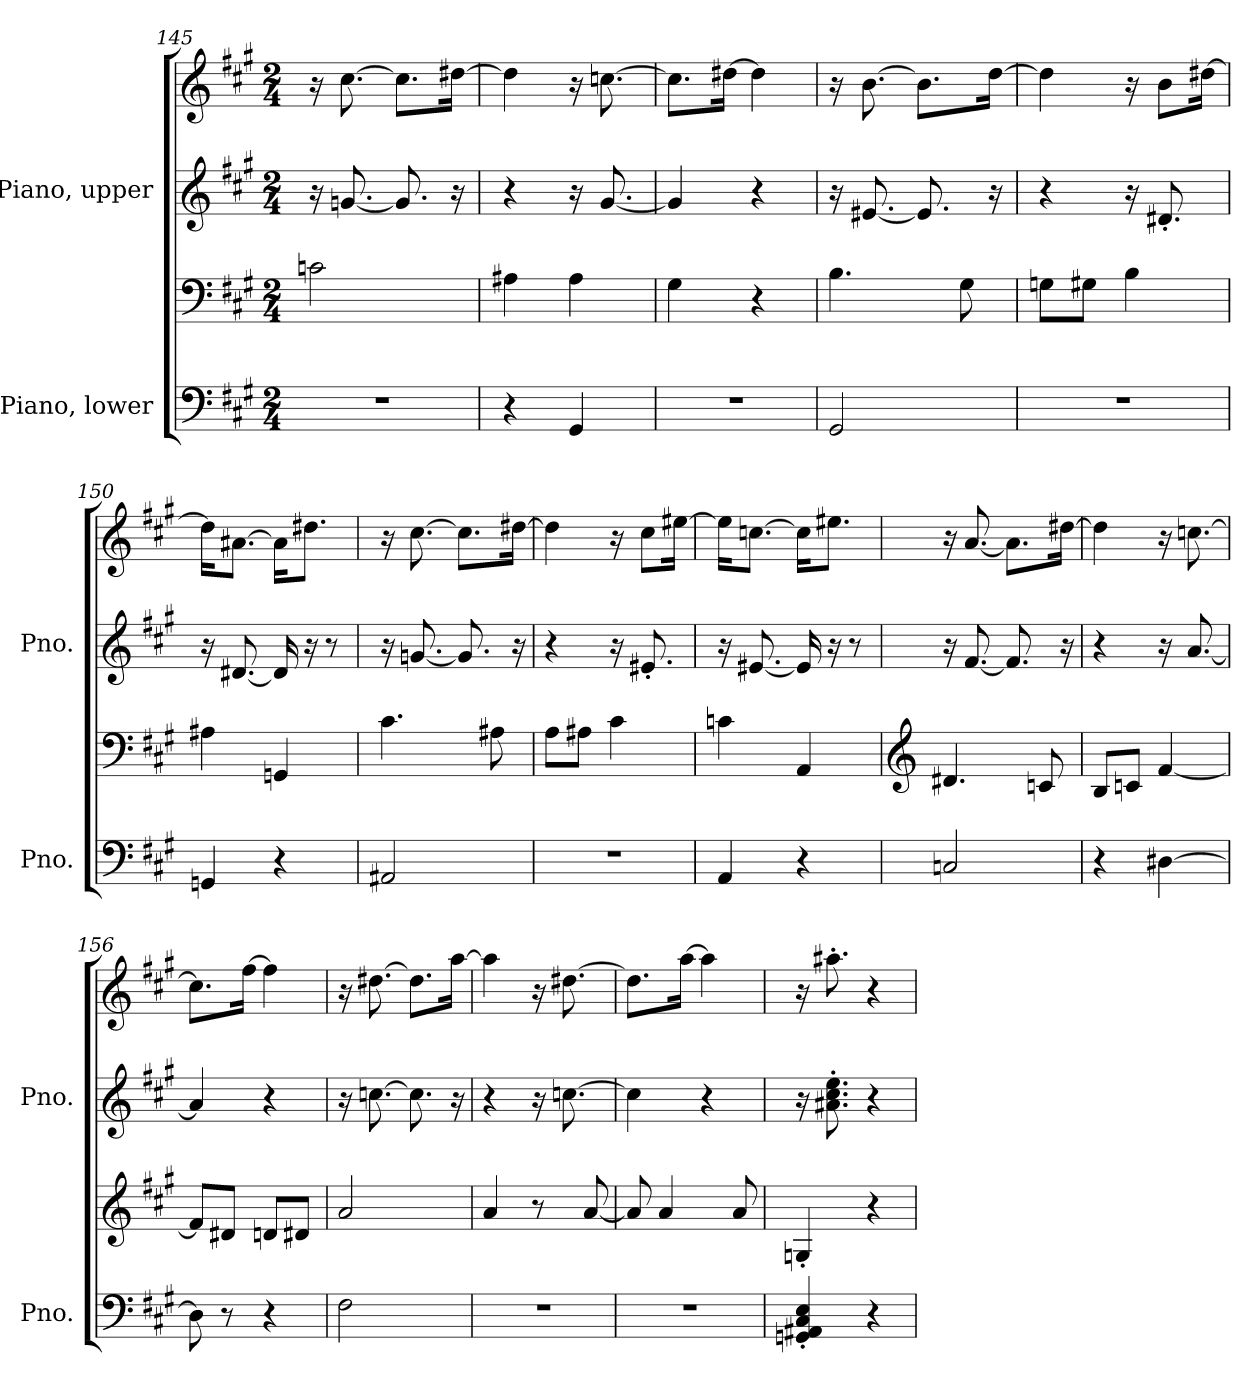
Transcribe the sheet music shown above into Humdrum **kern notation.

**kern	**kern	**kern	**kern
*part2	*part2	*part1	*part1
*staff4	*staff3	*staff2	*staff1
*I"Piano, lower	*	*I"Piano, upper	*
*I'Pno.	*	*I'Pno.	*
*clefF4	*clefF4	*clefG2	*clefG2
*k[f#c#g#]	*k[f#c#g#]	*k[f#c#g#]	*k[f#c#g#]
*M2/4	*M2/4	*M2/4	*M2/4
=145	=145	=145	=145
2r	2cn\	16r	16r
.	.	[8.gn/	[8.cc#\
.	.	8.g/]	8.cc#\L]
.	.	16r	[16dd#X\Jk
!!LO:PB:g=z
=146	=146	=146	=146
4r	4A#X\	4r	4dd#\]
4GG#/	4A#\	16r	16r
.	.	[8.g#/	[8.ccn\
=147	=147	=147	=147
2r	4G#\	4g#/]	8.cc\L]
.	.	.	[16dd#X\Jk
.	4r	4r	4dd#\]
=148	=148	=148	=148
2GG#/	4.B\	16r	16r
.	.	[8.e#X/	[8.b\
.	.	8.e#/]	8.b\L]
.	8G#\	.	.
.	.	16r	[16dd\Jk
=149	=149	=149	=149
2r	8Gn\L	4r	4dd\]
.	8G#X\J	.	.
.	4B\	16r	16r
.	.	8.d#X'/	8b\L
.	.	.	[16dd#X\Jk
=150	=150	=150	=150
4GGn/	4A#X\	16r	16dd#\KL]
.	.	[8.d#X/	[8.a#X\J
4r	4GGn/	16d#/]	16a#\KL]
.	.	16r	8.dd#X\J
.	.	8r	.
!!LO:LB:g=z
=151	=151	=151	=151
2AA#X/	4.c#\	16r	16r
.	.	[8.gn/	[8.cc#\
.	.	8.g/]	8.cc#\L]
.	8A#X\	.	.
.	.	16r	[16dd#X\Jk
=152	=152	=152	=152
2r	8A\L	4r	4dd#\]
.	8A#X\J	.	.
.	4c#\	16r	16r
.	.	8.e#X'/	8cc#\L
.	.	.	[16ee#X\Jk
=153	=153	=153	=153
4AA/	4cn\	16r	16ee#\KL]
.	.	[8.e#X/	[8.ccn\J
4r	4AA/	16e#/]	16cc\KL]
.	.	16r	8.ee#X\J
.	.	8r	.
=154	=154	=154	=154
*	*clefG2	*	*
2Cn/	4.d#X/	16r	16r
.	.	[8.f#/	[8.a/
.	.	8.f#/]	8.a\L]
.	8cn/	.	.
.	.	16r	[16dd#X\Jk
=155	=155	=155	=155
4r	8B/L	4r	4dd#\]
.	8cn/J	.	.
[4D#X\	[4f#/	16r	16r
.	.	[8.a/	[8.ccn\
!!LO:LB:g=z
=156	=156	=156	=156
8D#\]	8f#/L]	4a/]	8.cc\L]
8r	8d#X/J	.	.
.	.	.	[16ff#\Jk
4r	8dn/L	4r	4ff#\]
.	8d#X/J	.	.
=157	=157	=157	=157
2F#\	2a/	16r	16r
.	.	[8.ccn\	[8.dd#X\
.	.	8.cc\]	8.dd#\L]
.	.	16r	[16aa\Jk
=158	=158	=158	=158
2r	4a/	4r	4aa\]
.	8r	16r	16r
.	.	[8.ccn\	[8.dd#X\
.	[8a/	.	.
=159	=159	=159	=159
2r	8a/]	4cc\]	8.dd#\L]
.	4a/	.	.
.	.	.	[16aa\Jk
.	.	4r	4aa\]
.	8a/	.	.
=160	=160	=160	=160
4GGn/' 4AA#X/' 4C#/' 4E/'	4Gn'/	16r	16r
.	.	8.a#X\' 8.cc#\' 8.ee\'	8.aa#X'\
4r	4r	4r	4r
=	=	=	=
*-	*-	*-	*-
